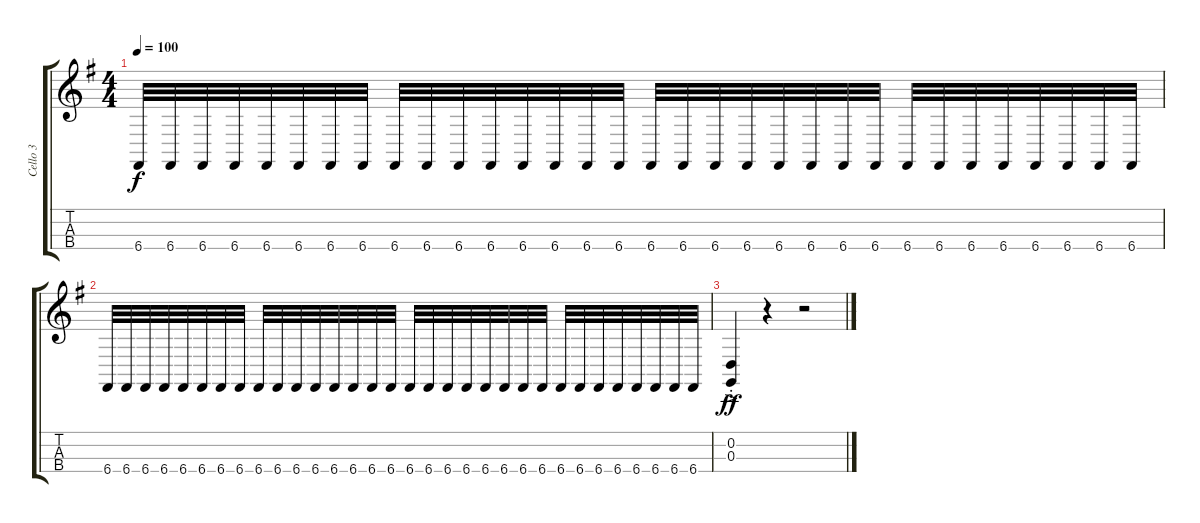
\track ("Cello 3" "Cello 3") {instrument cello}
\staff {score tabs}
\tuning (A3 D3 G2 C2) {hide}
\ts (4 4)
\tempo 100
\clef g2
\ks g
6.4.32{dy f} 6.4.32 6.4.32 6.4.32 6.4.32 6.4.32 6.4.32 6.4.32 6.4.32 6.4.32 6.4.32 6.4.32 6.4.32 6.4.32 6.4.32 6.4.32 6.4.32 6.4.32 6.4.32 6.4.32 6.4.32 6.4.32 6.4.32 6.4.32 6.4.32 6.4.32 6.4.32 6.4.32 6.4.32 6.4.32 6.4.32 6.4.32 |
6.4.32 6.4.32 6.4.32 6.4.32 6.4.32 6.4.32 6.4.32 6.4.32 6.4.32 6.4.32 6.4.32 6.4.32 6.4.32 6.4.32 6.4.32 6.4.32 6.4.32 6.4.32 6.4.32 6.4.32 6.4.32 6.4.32 6.4.32 6.4.32 6.4.32 6.4.32 6.4.32 6.4.32 6.4.32 6.4.32 6.4.32 6.4.32 |
(0.2{ac st} 0.3{ac st}).4{dy ff} r.4 r.2
